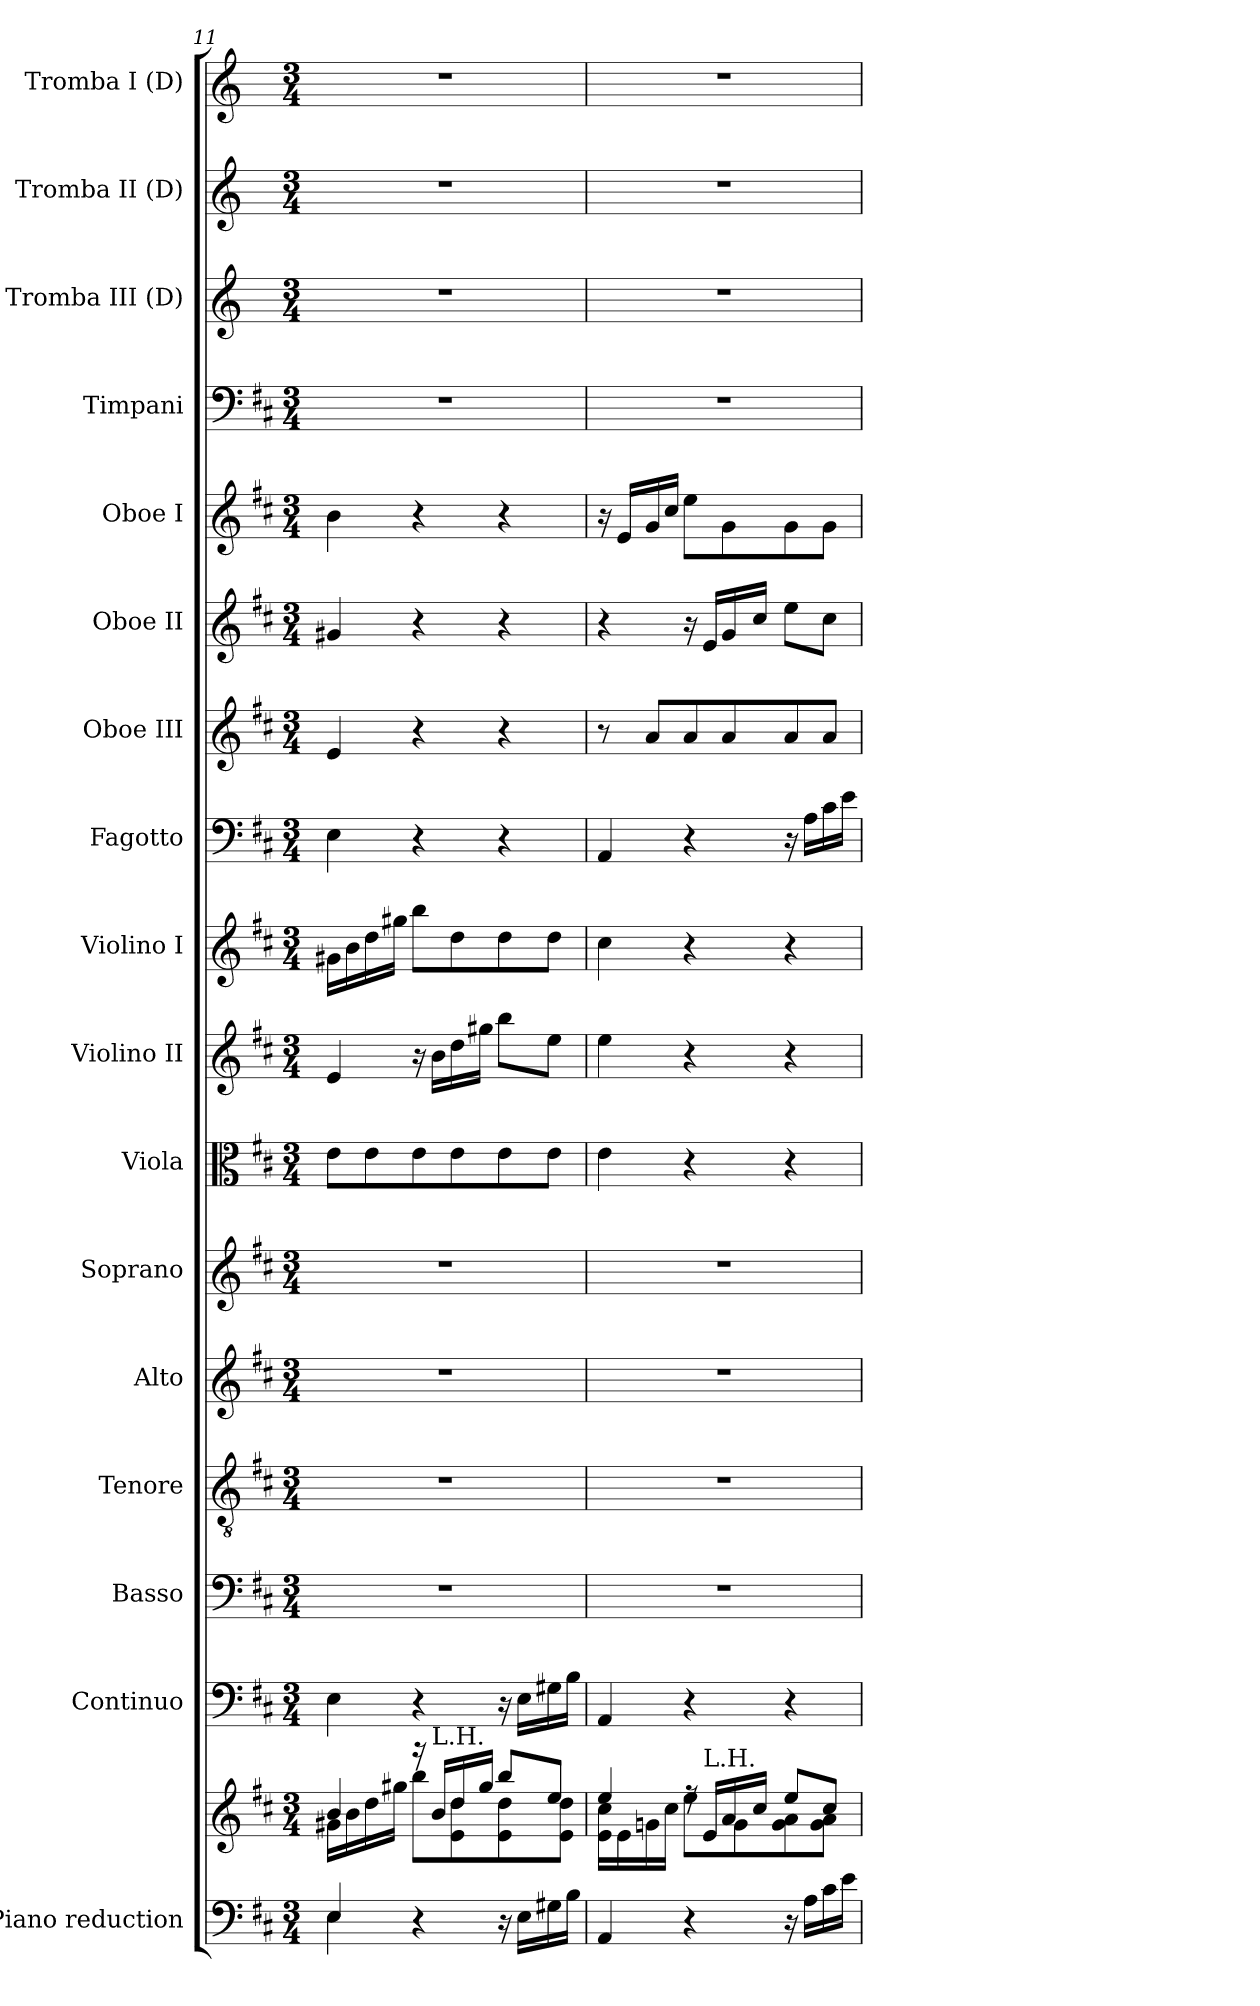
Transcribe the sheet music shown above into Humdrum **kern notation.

**kern	**kern	**kern	**kern	**kern	**kern	**kern	**kern	**kern	**kern	**kern	**kern	**kern	**kern	**kern	**kern	**kern	**kern
*part17	*part17	*part16	*part15	*part14	*part13	*part12	*part11	*part10	*part9	*part8	*part7	*part6	*part5	*part4	*part3	*part2	*part1
*staff18	*staff17	*staff16	*staff15	*staff14	*staff13	*staff12	*staff11	*staff10	*staff9	*staff8	*staff7	*staff6	*staff5	*staff4	*staff3	*staff2	*staff1
*I"Piano reduction	*	*I"Continuo	*I"Basso	*I"Tenore	*I"Alto	*I"Soprano	*I"Viola	*I"Violino II	*I"Violino I	*I"Fagotto	*I"Oboe III	*I"Oboe II	*I"Oboe I	*I"Timpani	*I"Tromba III (D)	*I"Tromba II (D)	*I"Tromba I (D)
*I'Pno	*	*	*	*	*	*	*	*	*	*	*I'Ob	*I'Ob	*I'Ob	*I'Timp	*	*	*
*clefF4	*clefG2	*clefF4	*clefF4	*clefGv2	*clefG2	*clefG2	*clefC3	*clefG2	*clefG2	*clefF4	*clefG2	*clefG2	*clefG2	*clefF4	*clefG2	*clefG2	*clefG2
*	*	*	*	*	*	*	*	*	*	*	*	*	*	*	*ITrd-1c-2	*ITrd-1c-2	*ITrd-1c-2
*k[f#c#]	*k[f#c#]	*k[f#c#]	*k[f#c#]	*k[f#c#]	*k[f#c#]	*k[f#c#]	*k[f#c#]	*k[f#c#]	*k[f#c#]	*k[f#c#]	*k[f#c#]	*k[f#c#]	*k[f#c#]	*k[f#c#]	*k[f#c#]	*k[f#c#]	*k[f#c#]
*M3/4	*M3/4	*M3/4	*M3/4	*M3/4	*M3/4	*M3/4	*M3/4	*M3/4	*M3/4	*M3/4	*M3/4	*M3/4	*M3/4	*M3/4	*M3/4	*M3/4	*M3/4
=11	=11	=11	=11	=11	=11	=11	=11	=11	=11	=11	=11	=11	=11	=11	=11	=11	=11
*^	*^	*	*	*	*	*	*	*	*	*	*	*	*	*	*	*	*
4E/	4E\	4b/	16g#X\LL	4E\	2.r	2.r	2.r	2.r	8e\L	4e/	16g#X\LL	4E\	4e/	4g#X/	4b\	2.r	2.r	2.r	2.r
.	.	.	16b\	.	.	.	.	.	.	.	16b\	.	.	.	.	.	.	.	.
.	.	.	16dd\	.	.	.	.	.	8e\	.	16dd\	.	.	.	.	.	.	.	.
.	.	.	16gg#X\JJ	.	.	.	.	.	.	.	16gg#X\JJ	.	.	.	.	.	.	.	.
4r	4ryy	16rggg	8bb\L	4r	.	.	.	.	8e\	16r	8bb\L	4r	4r	4r	4r	.	.	.	.
!	!	!LO:TX:a:t=L.H.	!	!	!	!	!	!	!	!	!	!	!	!	!	!	!	!	!
.	.	16b/LL	.	.	.	.	.	.	.	16b\LL	.	.	.	.	.	.	.	.	.
.	.	16dd/	8e\ 8dd\	.	.	.	.	.	8e\	16dd\	8dd\	.	.	.	.	.	.	.	.
.	.	16gg#/JJ	.	.	.	.	.	.	.	16gg#X\JJ	.	.	.	.	.	.	.	.	.
16r	16ryy	8bb/L	8e\ 8dd\	16r	.	.	.	.	8e\	8bb\L	8dd\	4r	4r	4r	4r	.	.	.	.
16E\LL	8.ryy	.	.	16E\LL	.	.	.	.	.	.	.	.	.	.	.	.	.	.	.
16G#X\	.	8ee/J	8e\ 8dd\J	16G#X\	.	.	.	.	8e\J	8ee\J	8dd\J	.	.	.	.	.	.	.	.
16B\JJ	.	.	.	16B\JJ	.	.	.	.	.	.	.	.	.	.	.	.	.	.	.
*v	*v	*	*	*	*	*	*	*	*	*	*	*	*	*	*	*	*	*	*
=12	=12	=12	=12	=12	=12	=12	=12	=12	=12	=12	=12	=12	=12	=12	=12	=12	=12	=12
4AA/	4ee/	16e\ 16cc#\LL	4AA/	2.r	2.r	2.r	2.r	4e\	4ee\	4cc#\	4AA/	8r	4r	16r	2.r	2.r	2.r	2.r
.	.	16e\	.	.	.	.	.	.	.	.	.	.	.	16e/LL	.	.	.	.
.	.	16gn\	.	.	.	.	.	.	.	.	.	8a/L	.	16g/	.	.	.	.
.	.	16cc#\JJ	.	.	.	.	.	.	.	.	.	.	.	16cc#/JJ	.	.	.	.
4r	16rff	8ee\L	4r	.	.	.	.	4r	4r	4r	4r	8a/	16r	8ee\L	.	.	.	.
!	!LO:TX:a:t=L.H.	!	!	!	!	!	!	!	!	!	!	!	!	!	!	!	!	!
.	16e/LL	.	.	.	.	.	.	.	.	.	.	.	16e/LL	.	.	.	.	.
.	16a/	8g\	.	.	.	.	.	.	.	.	.	8a/	16g/	8g\	.	.	.	.
.	16cc#/JJ	.	.	.	.	.	.	.	.	.	.	.	16cc#/JJ	.	.	.	.	.
16r	8ee/L	8g\ 8a\	4r	.	.	.	.	4r	4r	4r	16r	8a/	8ee\L	8g\	.	.	.	.
16A\LL	.	.	.	.	.	.	.	.	.	.	16A\LL	.	.	.	.	.	.	.
16c#\	8cc#/J	8g\ 8a\J	.	.	.	.	.	.	.	.	16c#\	8a/J	8cc#\J	8g\J	.	.	.	.
16e\JJ	.	.	.	.	.	.	.	.	.	.	16e\JJ	.	.	.	.	.	.	.
*	*v	*v	*	*	*	*	*	*	*	*	*	*	*	*	*	*	*	*
=	=	=	=	=	=	=	=	=	=	=	=	=	=	=	=	=	=
*-	*-	*-	*-	*-	*-	*-	*-	*-	*-	*-	*-	*-	*-	*-	*-	*-	*-
